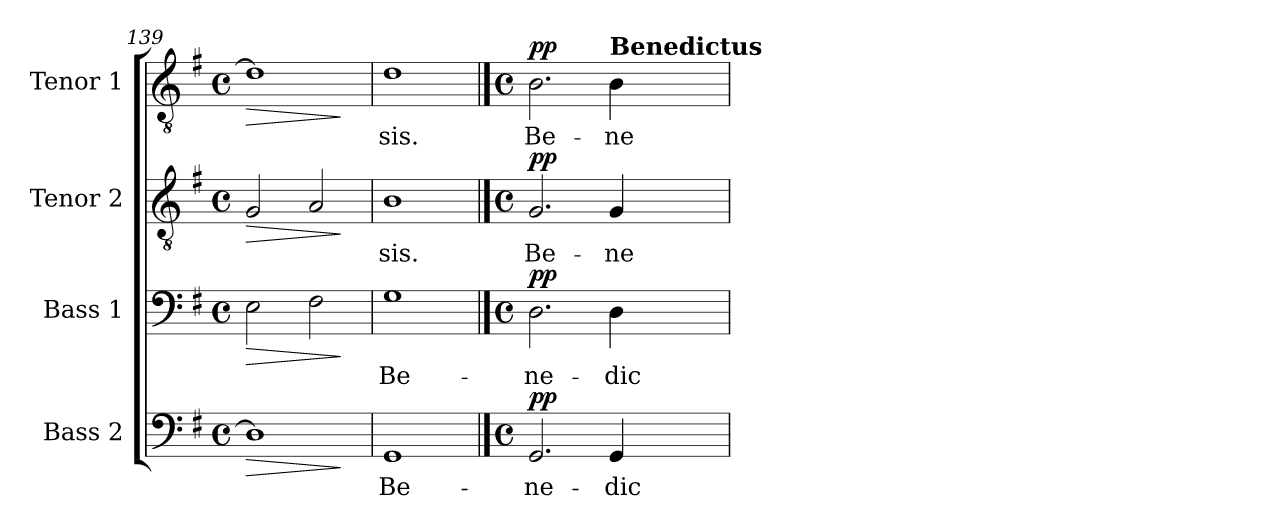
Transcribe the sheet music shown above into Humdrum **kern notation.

**kern	**text	**dynam	**kern	**text	**dynam	**kern	**text	**dynam	**kern	**text	**dynam
*part4	*part4	*part4	*part3	*part3	*part3	*part2	*part2	*part2	*part1	*part1	*part1
*staff4	*staff4	*staff4	*staff3	*staff3	*staff3	*staff2	*staff2	*staff2	*staff1	*staff1	*staff1
*I"Bass 2	*	*	*I"Bass 1	*	*	*I"Tenor 2	*	*	*I"Tenor 1	*	*
*I'B. 2	*	*	*I'B. 1	*	*	*I'T. 2	*	*	*I'T. 1	*	*
*clefF4	*	*	*clefF4	*	*	*clefGv2	*	*	*clefGv2	*	*
*k[f#]	*	*	*k[f#]	*	*	*k[f#]	*	*	*k[f#]	*	*
*G:	*	*	*G:	*	*	*G:	*	*	*G:	*	*
*M4/4	*	*	*M4/4	*	*	*M4/4	*	*	*M4/4	*	*
*met(c)	*	*	*met(c)	*	*	*met(c)	*	*	*met(c)	*	*
=139	=139	=139	=139	=139	=139	=139	=139	=139	=139	=139	=139
!	!	!LO:HP:b	!	!	!LO:HP:b	!	!	!LO:HP:b	!	!	!LO:HP:b
1D]	.	>	2E\	.	>	2G/	.	>	1d]	.	>
.	.	.	2F#\	.	.	2A/	.	.	.	.	.
.	.	]	.	.	]	.	.	]	.	.	]
=140	=140	=140	=140	=140	=140	=140	=140	=140	=140	=140	=140
!	!LO:LY:b	!	!	!LO:LY:b	!	!	!LO:LY:b	!	!	!LO:LY:b	!
1GG	Be-	.	1G	Be-	.	1B	-sis.	.	1d	-sis.	.
!!LO:LB:g=z
==141	==141	==141	==141	==141	==141	==141	==141	==141	==141	==141	==141
*M4/4	*	*	*M4/4	*	*	*M4/4	*	*	*M4/4	*	*
*met(c)	*	*	*met(c)	*	*	*met(c)	*	*	*met(c)	*	*
!	!LO:LY:b	!LO:DY:a	!	!LO:LY:b	!LO:DY:a	!	!LO:LY:b	!LO:DY:a	!	!LO:LY:b	!LO:DY:a
2.GG/	-ne-	pp	2.D\	-ne-	pp	2.G/	Be-	pp	2.B\	Be-	pp
!	!	!	!	!	!	!	!	!	!LO:TX:a:B:t=Benedictus	!	!
!	!LO:LY:b	!	!	!LO:LY:b	!	!	!LO:LY:b	!	!	!LO:LY:b	!
4GG/	-dic-	.	4D\	-dic-	.	4G/	-ne-	.	4B\	-ne-	.
=	=	=	=	=	=	=	=	=	=	=	=
*-	*-	*-	*-	*-	*-	*-	*-	*-	*-	*-	*-
